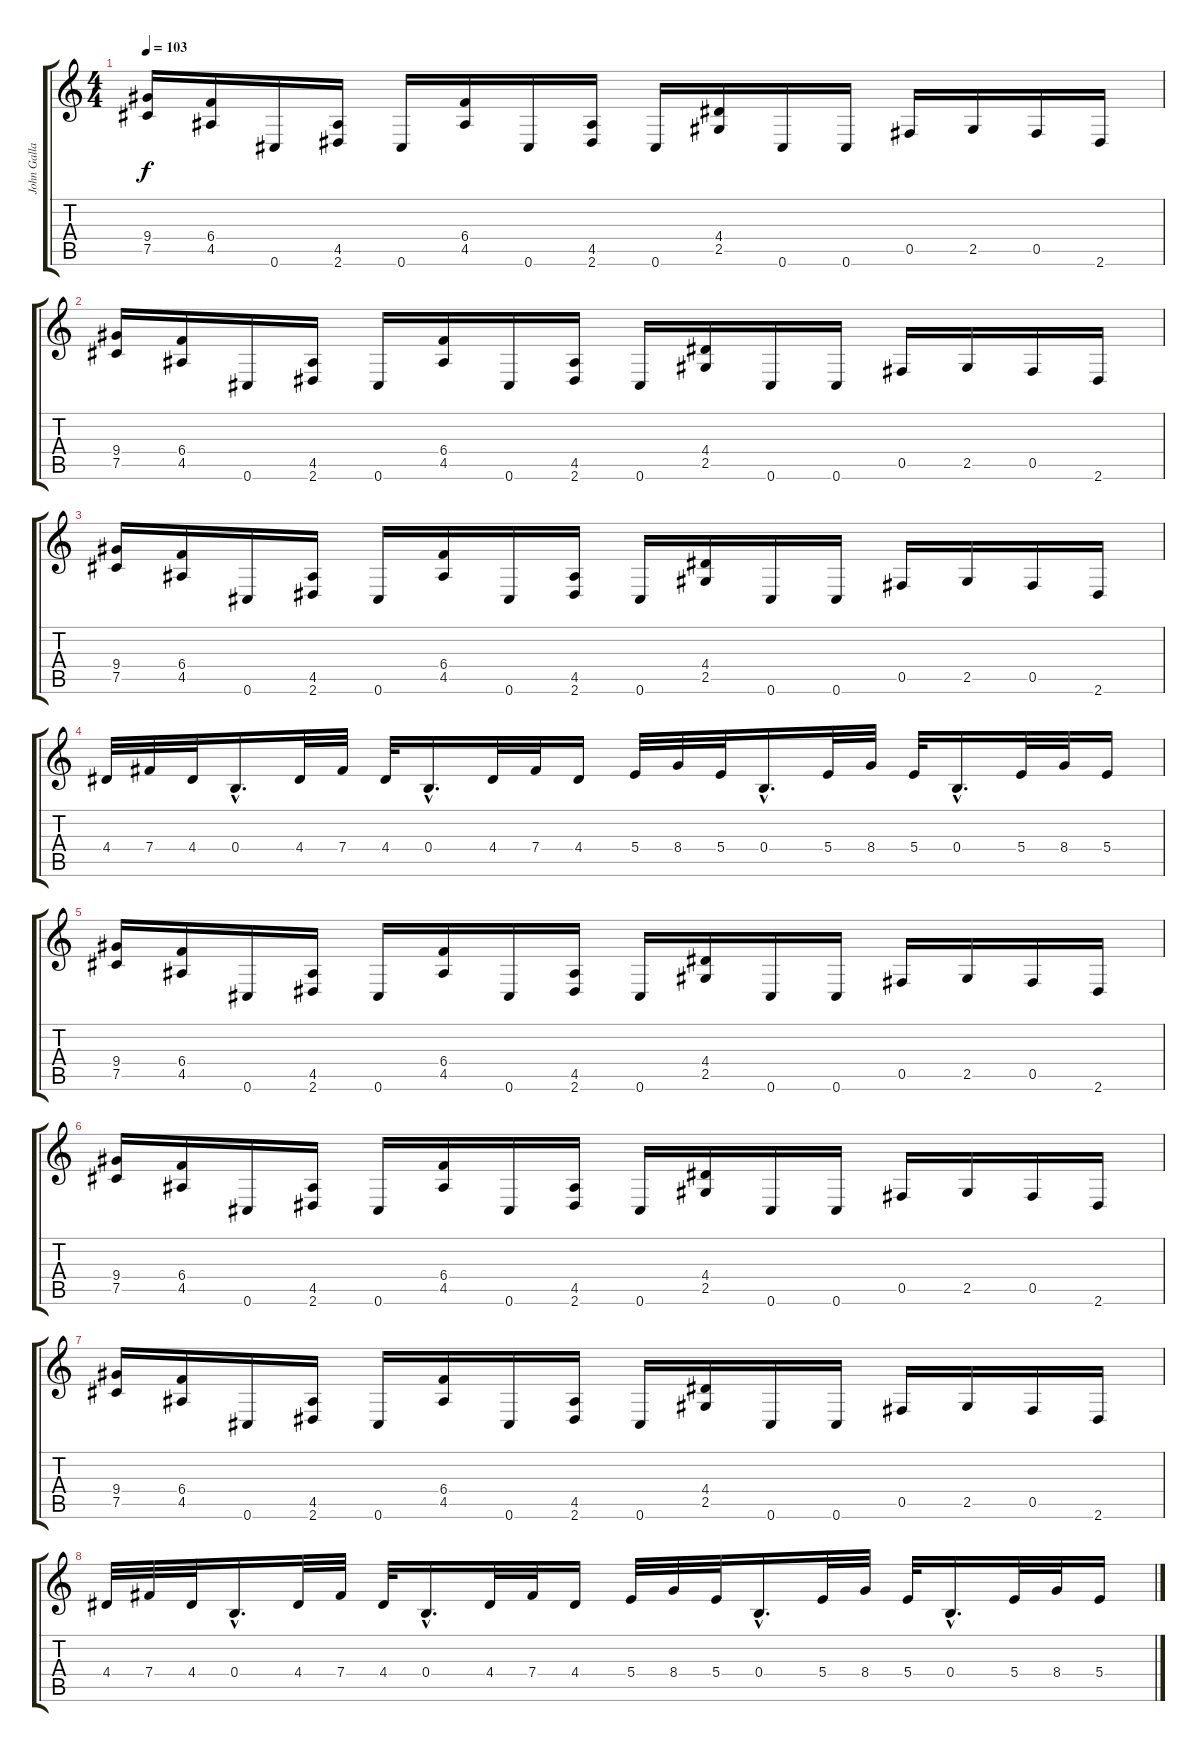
\track ("John Gallagher" "John Galla") {instrument distortionguitar}
\staff {score tabs}
\tuning (Db4 Ab3 E3 B2 Gb2 Db2) {hide}
\ts (4 4)
\tempo 103
\clef g2
\ks c
(9.4 7.5).16{dy f} (6.4 4.5).16 0.6.16 (4.5 2.6).16 0.6.16 (6.4 4.5).16 0.6.16 (4.5 2.6).16 0.6.16 (4.4 2.5).16 0.6.16 0.6.16 0.5.16 2.5.16 0.5.16 2.6.16 |
(9.4 7.5).16 (6.4 4.5).16 0.6.16 (4.5 2.6).16 0.6.16 (6.4 4.5).16 0.6.16 (4.5 2.6).16 0.6.16 (4.4 2.5).16 0.6.16 0.6.16 0.5.16 2.5.16 0.5.16 2.6.16 |
(9.4 7.5).16 (6.4 4.5).16 0.6.16 (4.5 2.6).16 0.6.16 (6.4 4.5).16 0.6.16 (4.5 2.6).16 0.6.16 (4.4 2.5).16 0.6.16 0.6.16 0.5.16 2.5.16 0.5.16 2.6.16 |
4.4.32 7.4.32 4.4.32 0.4{hac}.16{d} 4.4.32 7.4.32 4.4.32 0.4{hac}.16{d} 4.4.32 7.4.32 4.4.16 5.4.32 8.4.32 5.4.32 0.4{hac}.16{d} 5.4.32 8.4.32 5.4.32 0.4{hac}.16{d} 5.4.32 8.4.32 5.4.16 |
(9.4 7.5).16 (6.4 4.5).16 0.6.16 (4.5 2.6).16 0.6.16 (6.4 4.5).16 0.6.16 (4.5 2.6).16 0.6.16 (4.4 2.5).16 0.6.16 0.6.16 0.5.16 2.5.16 0.5.16 2.6.16 |
(9.4 7.5).16 (6.4 4.5).16 0.6.16 (4.5 2.6).16 0.6.16 (6.4 4.5).16 0.6.16 (4.5 2.6).16 0.6.16 (4.4 2.5).16 0.6.16 0.6.16 0.5.16 2.5.16 0.5.16 2.6.16 |
(9.4 7.5).16 (6.4 4.5).16 0.6.16 (4.5 2.6).16 0.6.16 (6.4 4.5).16 0.6.16 (4.5 2.6).16 0.6.16 (4.4 2.5).16 0.6.16 0.6.16 0.5.16 2.5.16 0.5.16 2.6.16 |
4.4.32 7.4.32 4.4.32 0.4{hac}.16{d} 4.4.32 7.4.32 4.4.32 0.4{hac}.16{d} 4.4.32 7.4.32 4.4.16 5.4.32 8.4.32 5.4.32 0.4{hac}.16{d} 5.4.32 8.4.32 5.4.32 0.4{hac}.16{d} 5.4.32 8.4.32 5.4.16
